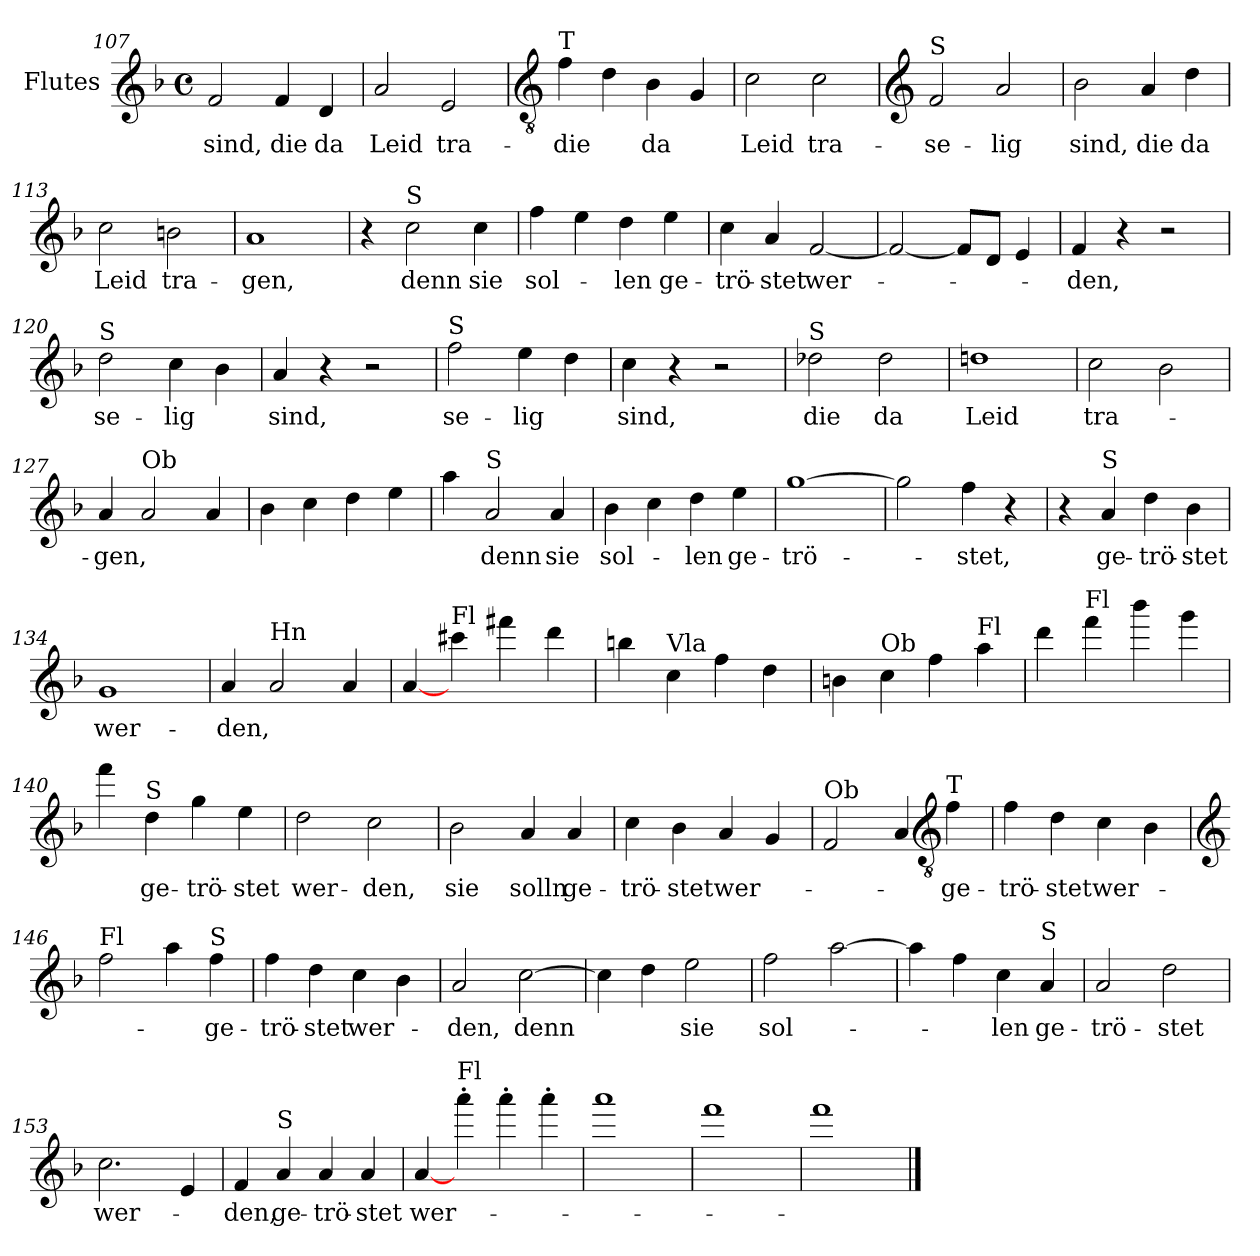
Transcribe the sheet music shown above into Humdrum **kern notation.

**kern	**text
*part1	*part1
*staff1	*staff1
*I"Flutes	*
*I'Fl	*
*clefG2	*
*k[b-]	*
*M4/4	*
*met(c)	*
=107	=107
2f	sind,
4f	die
4d	da
=108	=108
2a	Leid
2e	tra-
=109	=109
*clefGv2	*
!LO:TX:a:t=T	!
4f	die
4d	.
4B-	da
4G	.
=110	=110
2c	Leid
2c	tra-
=111	=111
*clefG2	*
!LO:TX:a:t=S	!
2f	se-
2a	-lig
=112	=112
2b-	sind,
4a	die
4dd	da
=113	=113
2cc	Leid
2bn	tra-
=114	=114
1a	-gen,
!!LO:PB:g=z
=115	=115
4r	.
!LO:TX:a:t=S	!
2cc	denn
4cc	sie
=116	=116
4ff	sol-
4ee	.
4dd	-len
4ee	ge-
=117	=117
4cc	-trö-
4a	-stet
[2f	wer-
=118	=118
2f_	.
8f/L]	.
8d/J	.
4e	.
=119	=119
4f	-den,
4r	.
2r	.
=120	=120
!LO:TX:a:t=S	!
2dd	se-
4cc	-lig
4b-	.
=121	=121
4a	sind,
4r	.
2r	.
=122	=122
!LO:TX:a:t=S	!
2ff	se-
4ee	-lig
4dd	.
=123	=123
4cc	sind,
4r	.
2r	.
=124	=124
!LO:TX:a:t=S	!
2dd-X	die
2dd-	da
=125	=125
1ddn	Leid
=126	=126
2cc	tra-
2b-	.
!!LO:PB:g=z
=127	=127
4a	-gen,
!LO:TX:a:t=Ob	!
2a	.
4a	.
=128	=128
4b-	.
4cc	.
4dd	.
4ee	.
=129	=129
4aa	.
!LO:TX:a:t=S	!
2a	denn
4a	sie
=130	=130
4b-	sol-
4cc	.
4dd	-len
4ee	ge-
=131	=131
[1gg	-trö-
=132	=132
2gg]	.
4ff	-stet,
4r	.
=133	=133
4r	.
!LO:TX:a:t=S	!
4a	ge-
4dd	-trö-
4b-	-stet
=134	=134
1g	wer-
!!LO:PB:g=z
=135	=135
4a	-den,
!LO:TX:a:t=Hn	!
2a	.
4a	.
=136	=136
[4a	.
!LO:TX:a:t=Fl	!
4ccc#X	.
4fff#X	.
4ddd	.
=137	=137
4bbn	.
!LO:TX:a:t=Vla	!
4cc	.
4ff	.
4dd	.
=138	=138
4bn	.
!LO:TX:a:t=Ob	!
4cc	.
4ff	.
!LO:TX:a:t=Fl	!
4aa	.
=139	=139
4ddd	.
!LO:TX:a:t=Fl	!
4fff	.
4bbb-	.
4ggg	.
=140	=140
4fff	.
!LO:TX:a:t=S	!
4dd	ge-
4gg	-trö-
4ee	-stet
=141	=141
2dd	wer-
2cc	-den,
=142	=142
2b-	sie
4a	solln
4a	ge-
=143	=143
4cc	-trö-
4b-	-stet
4a	wer-
4g	.
=144	=144
!LO:TX:a:t=Ob	!
2f	.
4a	.
*clefGv2	*
!LO:TX:a:t=T	!
4f	ge-
=145	=145
4f	-trö-
4d	-stet
4c	wer-
4B-	.
=146	=146
*clefG2	*
!LO:TX:a:t=Fl	!
2ff	.
4aa	.
!LO:TX:a:t=S	!
4ff	ge-
=147	=147
4ff	-trö-
4dd	-stet
4cc	wer-
4b-	.
!!LO:PB:g=z
=148	=148
2a	-den,
[2cc	denn
=149	=149
4cc]	.
4dd	.
2ee	sie
=150	=150
2ff	sol-
[2aa	.
=151	=151
4aa]	.
4ff	.
4cc	-len
!LO:TX:a:t=S	!
4a	ge-
=152	=152
2a	-trö-
2dd	-stet
=153	=153
2.cc	wer-
4e	.
=154	=154
4f	-den,
!LO:TX:a:t=S	!
4a	ge-
4a	-trö-
4a	-stet
=155	=155
[4a	wer-
!LO:TX:a:t=Fl	!
4aaa'	.
4aaa'	.
4aaa'	.
!!LO:PB:g=z
=156	=156
1aaa	.
=157	=157
1fff	.
=158	=158
1fff	.
==	==
*-	*-
